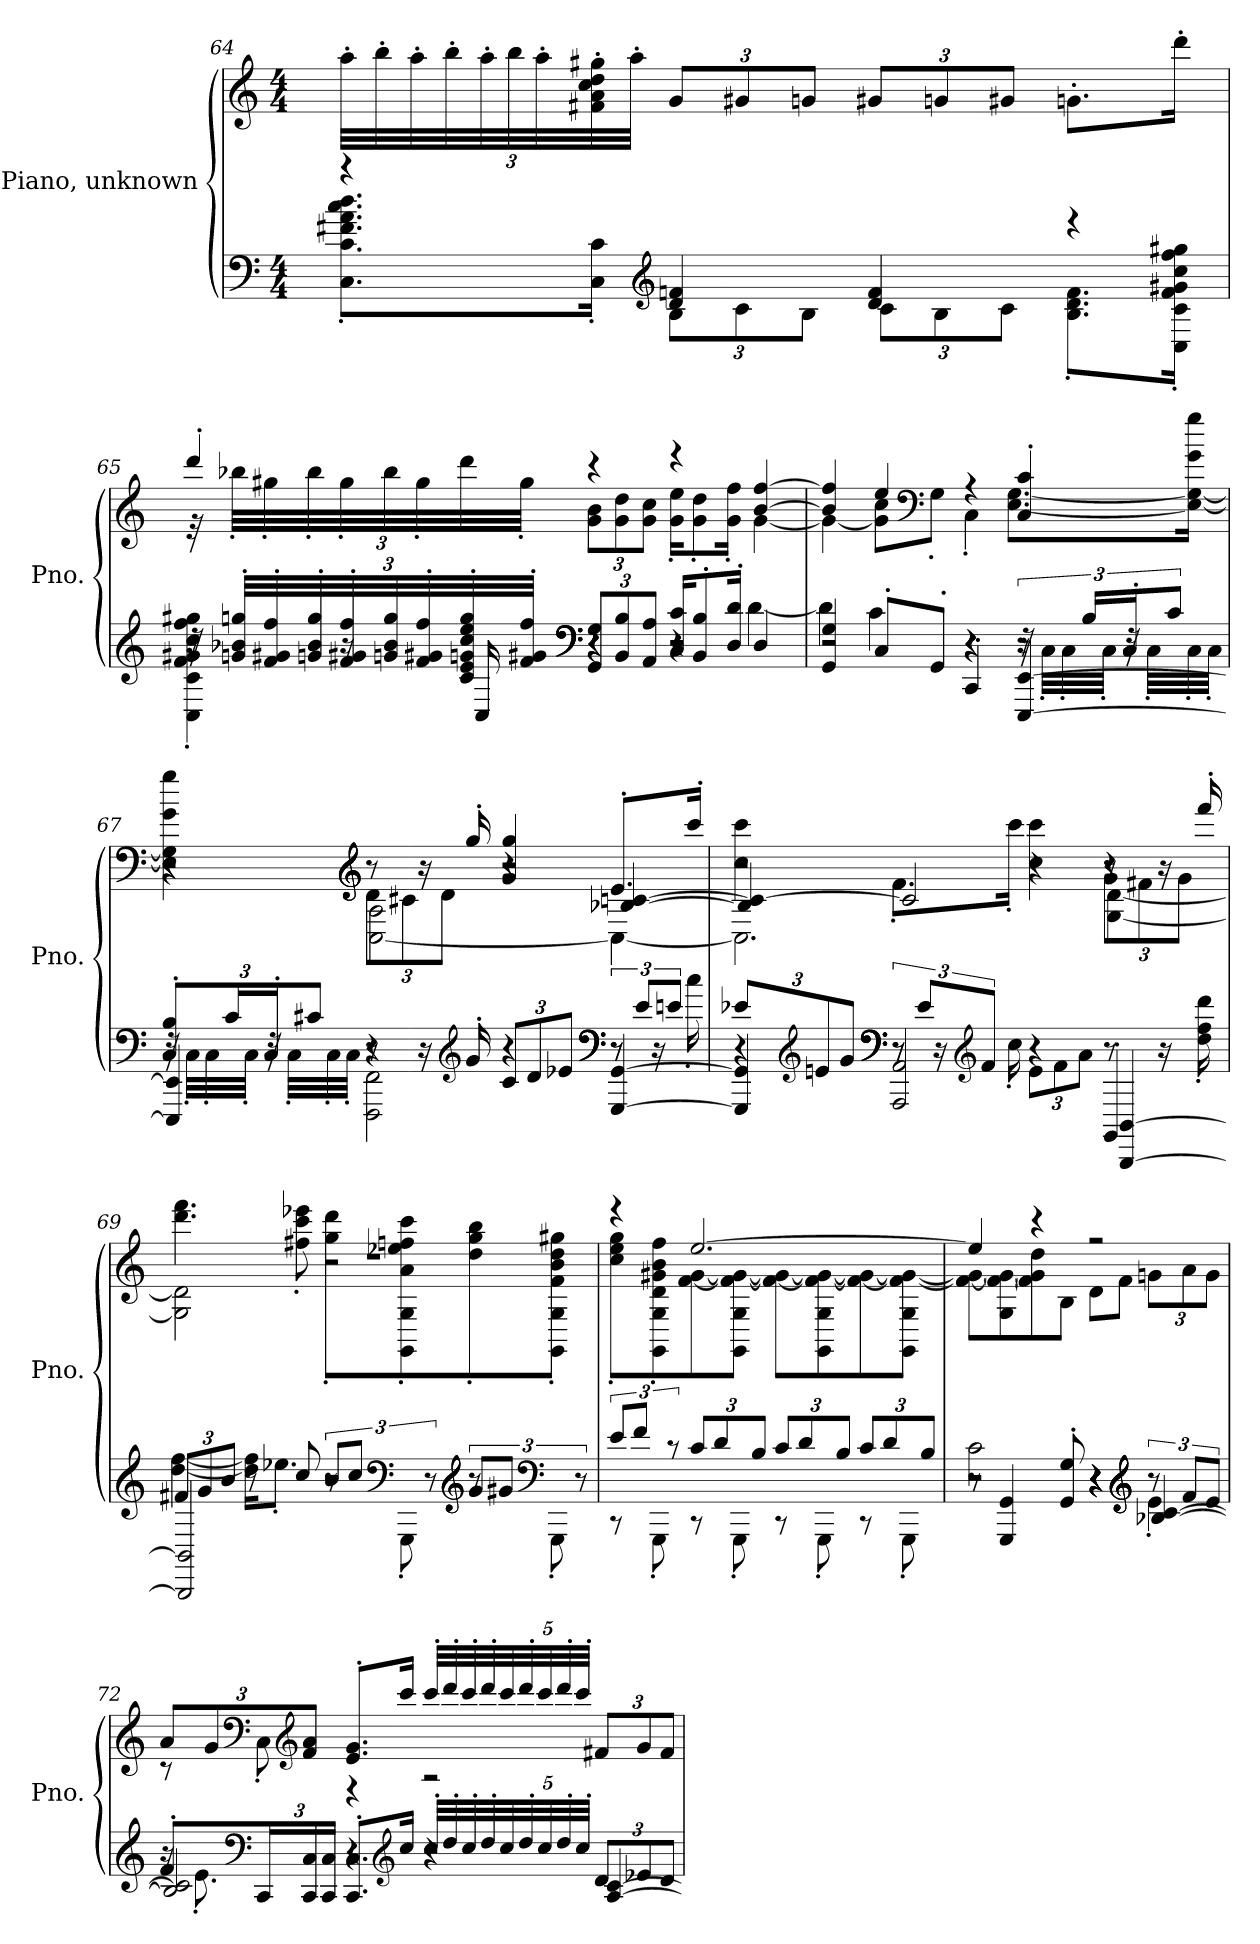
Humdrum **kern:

**kern	**kern
*part1	*part1
*staff2	*staff1
*I"Piano, unknown	*
*I'Pno.	*
!!LO:PB:g=z
*clefF4	*clefG2
*k[]	*k[]
*M4/4	*M4/4
=64	=64
*^	*
4r	8.C\' 8.c\' 8.f#X\' 8.a\' 8.cc\' 8.dd\'L	32aa'\LLL
.	.	32bb'\
.	.	32aa'\
.	.	32bb'\
*	*	*Xbrackettup
.	.	48aa'\
.	.	48bb\
.	.	48aa'\
.	16C\' 16c\'Jk	32f#X\' 32a\' 32cc\' 32dd\' 32gg#X\'
.	.	32aa'\JJJ
*clefG2	*	*
*	*Xbrackettup	*
4d/ 4fn/	12B\L	12g/L
.	12c\	12g#X/
.	12B\J	12gn/J
4d/ 4f/	12c\L	12g#X/L
.	12B\	12gn/
.	12c\J	12g#X/J
4r	8.B\' 8.d\' 8.f\'L	8.gn'\L
.	16C\' 16c\' 16f\' 16g#X\' 16cc\' 16ff\' 16gg#X\'Jk	16ddd'\Jk
!!LO:LB:g=z
=65	=65	=65
*	*^	*^
32r	4C\' 4c\' 4f\' 4g#X\' 4cc\' 4ff\' 4gg#X\'	8r	4ddd'/	32r
32gn/' 32b-X/' 32ggn/'LLL	.	.	.	32bb-X'\LLL
32f/' 32g#X/' 32ff/'	.	.	.	32gg#X'\
32gn/' 32b-/' 32gg/'	.	.	.	32bb-'\
48f/' 48g#X/' 48ff/'	.	16r	.	48gg#'\
48gn/ 48b-/ 48gg/	.	.	.	48bb-\
48f/' 48g#X/' 48ff/'	.	.	.	48gg#'\
32c/' 32e/' 32gn/' 32cc/' 32ee/' 32gg/'	.	16C/	.	32ddd\
32f/' 32g#X/' 32ff/'JJJ	.	.	.	32gg#'\JJJ
*clefF4	*	*	*	*
12GG/ 12G/L	4r	4r	4r	12g\ 12b\L
12BB/ 12B/	.	.	.	12g\ 12dd\
12AA/ 12A/J	.	.	.	12g\ 12cc\J
16C/ 16c/KL	4r	2r	4r	16g\' 16ee\'KL
8BB/' 8B/'	.	.	.	8g\' 8dd\'
16D/' 16d/'Jk	.	.	.	16g\' 16ff\'Jk
4D/	[4d\	.	[4b/ [4ff/	[4g\
=66	=66	=66	=66	=66
4GG/ 4G/	4d\]	2r	4b/] 4ff/]	4g\_
8C'/L	4c\	.	4ee/	8g\] 8cc\L
*	*	*	*clefF4	*
8GG'/J	.	.	.	8G'\J
4CC'/	4r	4r	4r	4C'\
*brackettup	*	*	*	*
12r	32r	[4EEE/ [4EE/	4C/' 4c/'	[8.E\ [8.G\L
.	32C'\LLL	.	.	.
.	32C'\	.	.	.
24B/LL	.	.	.	.
.	32C'\JJJ	.	.	.
24C'/J	32r	.	.	.
.	32C'\LLL	.	.	.
12c/J	.	.	.	.
.	32C'\	.	.	16E\_ 16G\_ 16g\ 16gg\Jk
.	32C'\JJJ	.	.	.
*	*	*	*v	*v
!!LO:LB:g=z
=67	=67	=67	=67
*Xbrackettup	*	*	*
*	*	*	*^
*	*	*	*	*^
*	*	*	*	*	*^
12C/' 12B/'L	32r	4EEE/] 4EE/]	4r	4E\] 4G\] 4g\ 4gg\	2r	4r
.	32C'\LLL	.	.	.	.	.
.	32C'\	.	.	.	.	.
24c/L	.	.	.	.	.	.
.	32C'\JJJ	.	.	.	.	.
24C'/J	32r	.	.	.	.	.
.	32C'\LLL	.	.	.	.	.
12c#X/J	.	.	.	.	.	.
.	32C'\	.	.	.	.	.
.	32C'\JJJ	.	.	.	.	.
*	*	*	*clefG2	*	*	*
8r	2FFF\ 2FF\	4r	8r	12d\L	.	[2C\ 2A\
.	.	.	.	12c#X\	.	.
16r	.	.	16r	.	.	.
.	.	.	.	12d\J	.	.
*clefG2	*	*	*	*	*	*
16g'/	.	.	16gg'/	.	.	.
12c#/L	.	4r	4g/ 4gg/	2r	4r	.
12d/	.	.	.	.	.	.
12e-X/J	.	.	.	.	.	.
*clefF4	*	*	*	*	*	*
*brackettup	*	*	*	*	*	*
12r	8r	[4GGG/ [4GG/	8.e'/L	.	[4B-X/ [4cn/	4C\_
12e-/L	.	.	.	.	.	.
.	16r	.	.	.	.	.
12en/J	.	.	.	.	.	.
.	16cc'\	.	16ccc'/Jk	.	.	.
!!LO:LB:g=z	!!	!!	!!
=68	=68	=68	=68	=68	=68	=68
*Xbrackettup	*	*	*	*	*	*
12e-X/L	4r	4GGG/] 4GG/]	2r	4cc\ 4ccc\	4B-/] 4c/_	2.C\]
*clefG2	*	*	*	*	*	*
12en/	.	.	.	.	.	.
12g/J	.	.	.	.	.	.
*clefF4	*	*	*	*	*	*
*brackettup	*	*	*	*	*	*
12r	8r	2AAA/ 2AA/	.	8.f'\L	2c/]	.
12e/L	.	.	.	.	.	.
.	16r	.	.	.	.	.
*clefG2	*	*	*	*	*	*
12f/J	.	.	.	.	.	.
.	16cc'\	.	.	16ccc'\Jk	.	.
*	*Xbrackettup	*	*	*	*	*
4r	12e\L	.	4r	4cc\ 4ccc\	.	.
.	12f\	.	.	.	.	.
.	12a\J	.	.	.	.	.
4GG'/	8r	[4BBB/ [4BB/	8r	12g\L	4r	[4G\ [4d\
.	.	.	.	12f#X\	.	.
.	16r	.	16r	.	.	.
.	.	.	.	12g\J	.	.
.	16dd\' 16ff\' 16ddd\'	.	16fff'/	.	.	.
*	*	*	*	*	*v	*v
=69	=69	=69	=69	=69	=69
12f#X/L	[4dd\ [4ff\	2BBB/] 2BB/]	1r	4.ddd\ 4.fff\	2G\] 2d\]
12g/	.	.	.	.	.
12b/J	.	.	.	.	.
8r	16dd\] 16ff\]KL	.	.	.	.
.	8.ee-X'\J	.	.	.	.
8cc/	.	.	.	8ff#X\' 8ccc\' 8eee-X\'	.
*brackettup	*	*	*	*	*
12b/L	8r	2r	.	8gg\' 8ddd\'L	2r
12cc/J	.	.	.	.	.
*clefF4	*	*	*	*	*
.	8GGG'\	.	.	8GG\' 8G\' 8a\' 8ee-X\' 8ffn\' 8ccc\'	.
12r	.	.	.	.	.
*clefG2	*	*	*	*	*
12g/L	8r	.	.	8dd\' 8gg\' 8bb\'	.
12g#X/J	.	.	.	.	.
*clefF4	*	*	*	*	*
.	8GGG'\	.	.	8GG\' 8G\' 8f\' 8b\' 8dd\' 8gg#X\'J	.
12r	.	.	.	.	.
*	*v	*v	*	*	*
*	*	*	*v	*v
!!LO:LB:g=z
=70	=70	=70	=70
12e/L	8r	4r	8cc\' 8ee\' 8gg\'L
12f/J	.	.	.
.	8GGG'\	.	8GG\' 8G\' 8d\' 8g#X\' 8b\' 8ff\'
12r	.	.	.
*Xbrackettup	*	*	*
12c/L	8r	[2.ee/	[8f\ [8g#\
12d/	.	.	.
.	8GGG'\	.	8GG\ 8G\ 8f\_ 8g#\_J
12B/J	.	.	.
12c/L	8r	.	8f\_ 8g#\_L
12d/	.	.	.
.	8GGG'\	.	8GG\ 8G\ 8f\_ 8g#\_
12B/J	.	.	.
12c/L	8r	.	8f\_ 8g#\_
12d/	.	.	.
.	8GGG'\	.	8GG\ 8G\ 8f\_ 8g#\_J
12B/J	.	.	.
=71	=71	=71	=71
*	*^	*	*
8r	2c\	2r	4ee/]	8f\_ 8g#\_L
4GGG/ 4GG/	.	.	.	8G\ 8f\_ 8g#\_
.	.	.	4r	8f\] 8g#\] 8dd\
8GG/' 8G/'	.	.	.	8B\J
4r	4r	4r	2r	8d\L
.	.	.	.	8f\J
*clefG2	*	*	*	*
*brackettup	*	*	*	*
12r	4e'\	[4B-X/ [4c/	.	12gn\L
12f/L	.	.	.	12a\
12e/J	.	.	.	12g\J
!!LO:LB:g=z	!!
=72	=72	=72	=72	=72
8f'/L	16r	2B-/] 2c/]	12a/L	8r
.	8.e'\	.	.	.
.	.	.	12g/	.
*clefF4	*	*	*clefF4	*
*Xbrackettup	*	*	*	*
24CC/L	.	.	.	8C'\
*	*	*	*clefG2	*
24CC/ 24C/	.	.	12f/ 12a/J	.
24CC/ 24C/JJ	.	.	.	.
8.CC/' 8.C/'L	4r	.	8.e/' 8.g/'L	4r
*clefG2	*	*	*	*
16cc/Jk	.	.	16ccc/Jk	.
32cc'/LLL	2r	4r	32ccc'/LLL	2r
32dd'/	.	.	32ddd'/	.
32cc'/	.	.	32ccc'/	.
32dd'/	.	.	32ddd'/	.
40cc/	.	.	40ccc/	.
40dd'/	.	.	40ddd'/	.
40cc/	.	.	40ccc/	.
40dd'/	.	.	40ddd'/	.
40cc'/JJJ	.	.	40ccc'/JJJ	.
12d/L	.	[4A/ [4c/	12f#X/L	.
12e-X/	.	.	12g/	.
12d/J	.	.	12f#/J	.
*v	*v	*v	*	*
*	*v	*v
=	=
*-	*-
